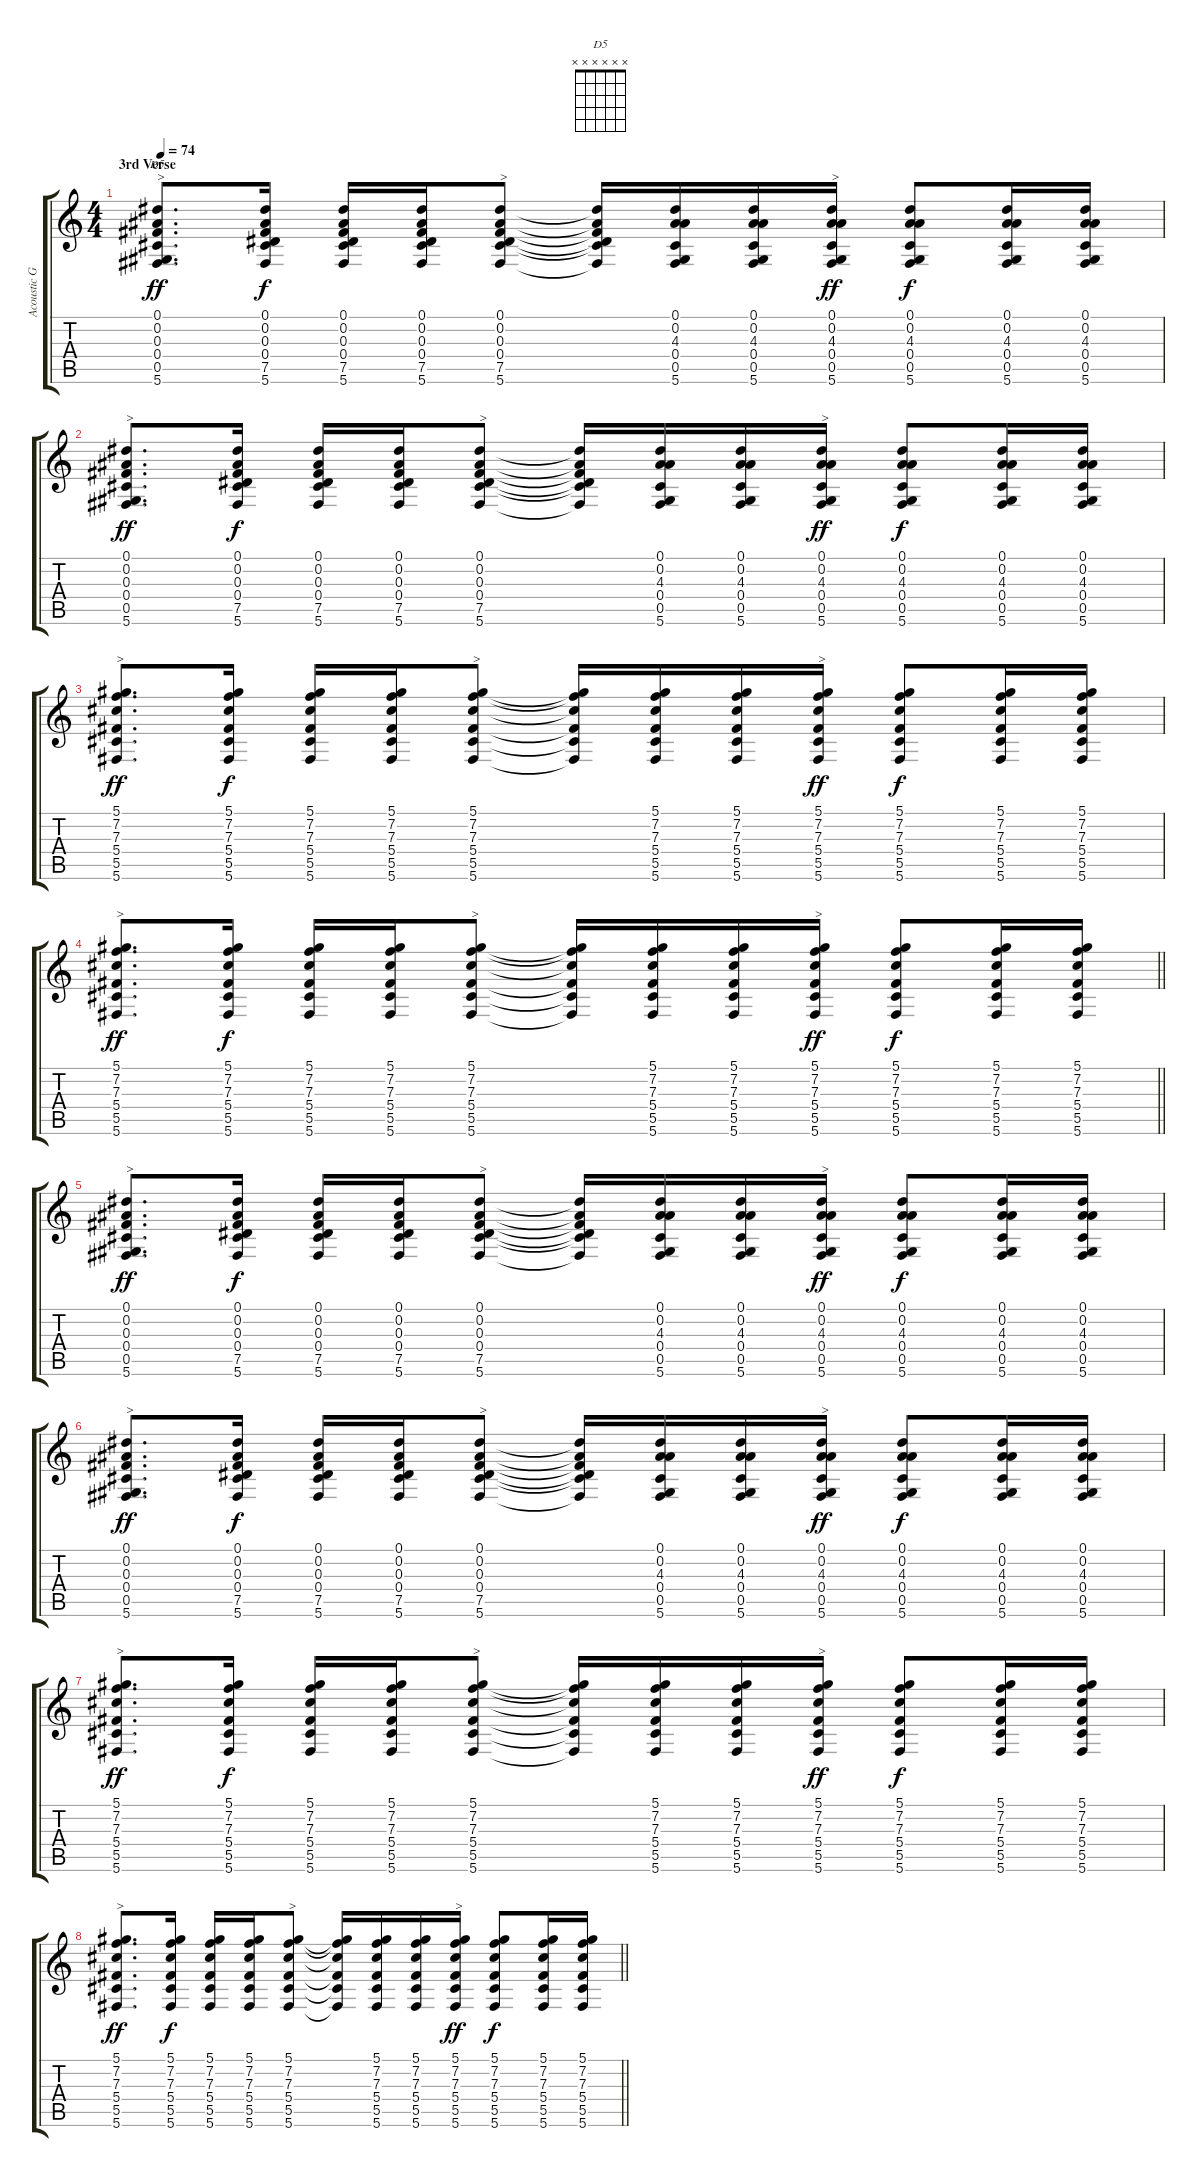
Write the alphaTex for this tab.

\track ("Acoustic Guiter" "Acoustic G") {instrument acousticguitarsteel}
\staff {score tabs}
\tuning (Eb4 Bb3 Gb3 Db3 Ab2 Db2) {hide}
\chord ("D5" x x x x x x)
\ts (4 4)
\section ("" "3rd Verse")
\tempo 74
\clef g2
\ks c
(0.1 0.2 0.3 0.4 0.5 5.6).8{d ch "D5" txt ">" dy ff volume 4 instrument acousticguitarsteel} (0.1 0.2 0.3 0.4 7.5 5.6).16{dy f} (0.1 0.2 0.3 0.4 7.5 5.6).16 (0.1 0.2 0.3 0.4 7.5 5.6).16 (0.1 0.2 0.3 0.4 7.5 5.6).8{txt ">"} (0.1{t} 0.2{t} 0.3{t} 0.4{t} 7.5{t} 5.6{t}).16 (0.1 0.2 4.3 0.4 0.5 5.6).16 (0.1 0.2 4.3 0.4 0.5 5.6).16 (0.1 0.2 4.3 0.4 0.5 5.6).16{txt ">" dy ff} (0.1 0.2 4.3 0.4 0.5 5.6).8{dy f} (0.1 0.2 4.3 0.4 0.5 5.6).16 (0.1 0.2 4.3 0.4 0.5 5.6).16 |
(0.1 0.2 0.3 0.4 0.5 5.6).8{d txt ">" dy ff} (0.1 0.2 0.3 0.4 7.5 5.6).16{dy f} (0.1 0.2 0.3 0.4 7.5 5.6).16 (0.1 0.2 0.3 0.4 7.5 5.6).16 (0.1 0.2 0.3 0.4 7.5 5.6).8{txt ">"} (0.1{t} 0.2{t} 0.3{t} 0.4{t} 7.5{t} 5.6{t}).16 (0.1 0.2 4.3 0.4 0.5 5.6).16 (0.1 0.2 4.3 0.4 0.5 5.6).16 (0.1 0.2 4.3 0.4 0.5 5.6).16{txt ">" dy ff} (0.1 0.2 4.3 0.4 0.5 5.6).8{dy f} (0.1 0.2 4.3 0.4 0.5 5.6).16 (0.1 0.2 4.3 0.4 0.5 5.6).16 |
(5.1 7.2 7.3 5.4 5.5 5.6).8{d txt ">" dy ff} (5.1 7.2 7.3 5.4 5.5 5.6).16{dy f} (5.1 7.2 7.3 5.4 5.5 5.6).16 (5.1 7.2 7.3 5.4 5.5 5.6).16 (5.1 7.2 7.3 5.4 5.5 5.6).8{txt ">"} (5.1{t} 7.2{t} 7.3{t} 5.4{t} 5.5{t} 5.6{t}).16 (5.1 7.2 7.3 5.4 5.5 5.6).16 (5.1 7.2 7.3 5.4 5.5 5.6).16 (5.1 7.2 7.3 5.4 5.5 5.6).16{txt ">" dy ff} (5.1 7.2 7.3 5.4 5.5 5.6).8{dy f} (5.1 7.2 7.3 5.4 5.5 5.6).16 (5.1 7.2 7.3 5.4 5.5 5.6).16 |
\barLineRight lightlight
(5.1 7.2 7.3 5.4 5.5 5.6).8{d txt ">" dy ff} (5.1 7.2 7.3 5.4 5.5 5.6).16{dy f} (5.1 7.2 7.3 5.4 5.5 5.6).16 (5.1 7.2 7.3 5.4 5.5 5.6).16 (5.1 7.2 7.3 5.4 5.5 5.6).8{txt ">"} (5.1{t} 7.2{t} 7.3{t} 5.4{t} 5.5{t} 5.6{t}).16 (5.1 7.2 7.3 5.4 5.5 5.6).16 (5.1 7.2 7.3 5.4 5.5 5.6).16 (5.1 7.2 7.3 5.4 5.5 5.6).16{txt ">" dy ff} (5.1 7.2 7.3 5.4 5.5 5.6).8{dy f} (5.1 7.2 7.3 5.4 5.5 5.6).16 (5.1 7.2 7.3 5.4 5.5 5.6).16 |
(0.1 0.2 0.3 0.4 0.5 5.6).8{d txt ">" dy ff} (0.1 0.2 0.3 0.4 7.5 5.6).16{dy f} (0.1 0.2 0.3 0.4 7.5 5.6).16 (0.1 0.2 0.3 0.4 7.5 5.6).16 (0.1 0.2 0.3 0.4 7.5 5.6).8{txt ">"} (0.1{t} 0.2{t} 0.3{t} 0.4{t} 7.5{t} 5.6{t}).16 (0.1 0.2 4.3 0.4 0.5 5.6).16 (0.1 0.2 4.3 0.4 0.5 5.6).16 (0.1 0.2 4.3 0.4 0.5 5.6).16{txt ">" dy ff} (0.1 0.2 4.3 0.4 0.5 5.6).8{dy f} (0.1 0.2 4.3 0.4 0.5 5.6).16 (0.1 0.2 4.3 0.4 0.5 5.6).16 |
(0.1 0.2 0.3 0.4 0.5 5.6).8{d txt ">" dy ff} (0.1 0.2 0.3 0.4 7.5 5.6).16{dy f} (0.1 0.2 0.3 0.4 7.5 5.6).16 (0.1 0.2 0.3 0.4 7.5 5.6).16 (0.1 0.2 0.3 0.4 7.5 5.6).8{txt ">"} (0.1{t} 0.2{t} 0.3{t} 0.4{t} 7.5{t} 5.6{t}).16 (0.1 0.2 4.3 0.4 0.5 5.6).16 (0.1 0.2 4.3 0.4 0.5 5.6).16 (0.1 0.2 4.3 0.4 0.5 5.6).16{txt ">" dy ff} (0.1 0.2 4.3 0.4 0.5 5.6).8{dy f} (0.1 0.2 4.3 0.4 0.5 5.6).16 (0.1 0.2 4.3 0.4 0.5 5.6).16 |
(5.1 7.2 7.3 5.4 5.5 5.6).8{d txt ">" dy ff} (5.1 7.2 7.3 5.4 5.5 5.6).16{dy f} (5.1 7.2 7.3 5.4 5.5 5.6).16 (5.1 7.2 7.3 5.4 5.5 5.6).16 (5.1 7.2 7.3 5.4 5.5 5.6).8{txt ">"} (5.1{t} 7.2{t} 7.3{t} 5.4{t} 5.5{t} 5.6{t}).16 (5.1 7.2 7.3 5.4 5.5 5.6).16 (5.1 7.2 7.3 5.4 5.5 5.6).16 (5.1 7.2 7.3 5.4 5.5 5.6).16{txt ">" dy ff} (5.1 7.2 7.3 5.4 5.5 5.6).8{dy f} (5.1 7.2 7.3 5.4 5.5 5.6).16 (5.1 7.2 7.3 5.4 5.5 5.6).16 |
\barLineRight lightlight
(5.1 7.2 7.3 5.4 5.5 5.6).8{d txt ">" dy ff} (5.1 7.2 7.3 5.4 5.5 5.6).16{dy f} (5.1 7.2 7.3 5.4 5.5 5.6).16 (5.1 7.2 7.3 5.4 5.5 5.6).16 (5.1 7.2 7.3 5.4 5.5 5.6).8{txt ">"} (5.1{t} 7.2{t} 7.3{t} 5.4{t} 5.5{t} 5.6{t}).16 (5.1 7.2 7.3 5.4 5.5 5.6).16 (5.1 7.2 7.3 5.4 5.5 5.6).16 (5.1 7.2 7.3 5.4 5.5 5.6).16{txt ">" dy ff} (5.1 7.2 7.3 5.4 5.5 5.6).8{dy f} (5.1 7.2 7.3 5.4 5.5 5.6).16 (5.1 7.2 7.3 5.4 5.5 5.6).16
